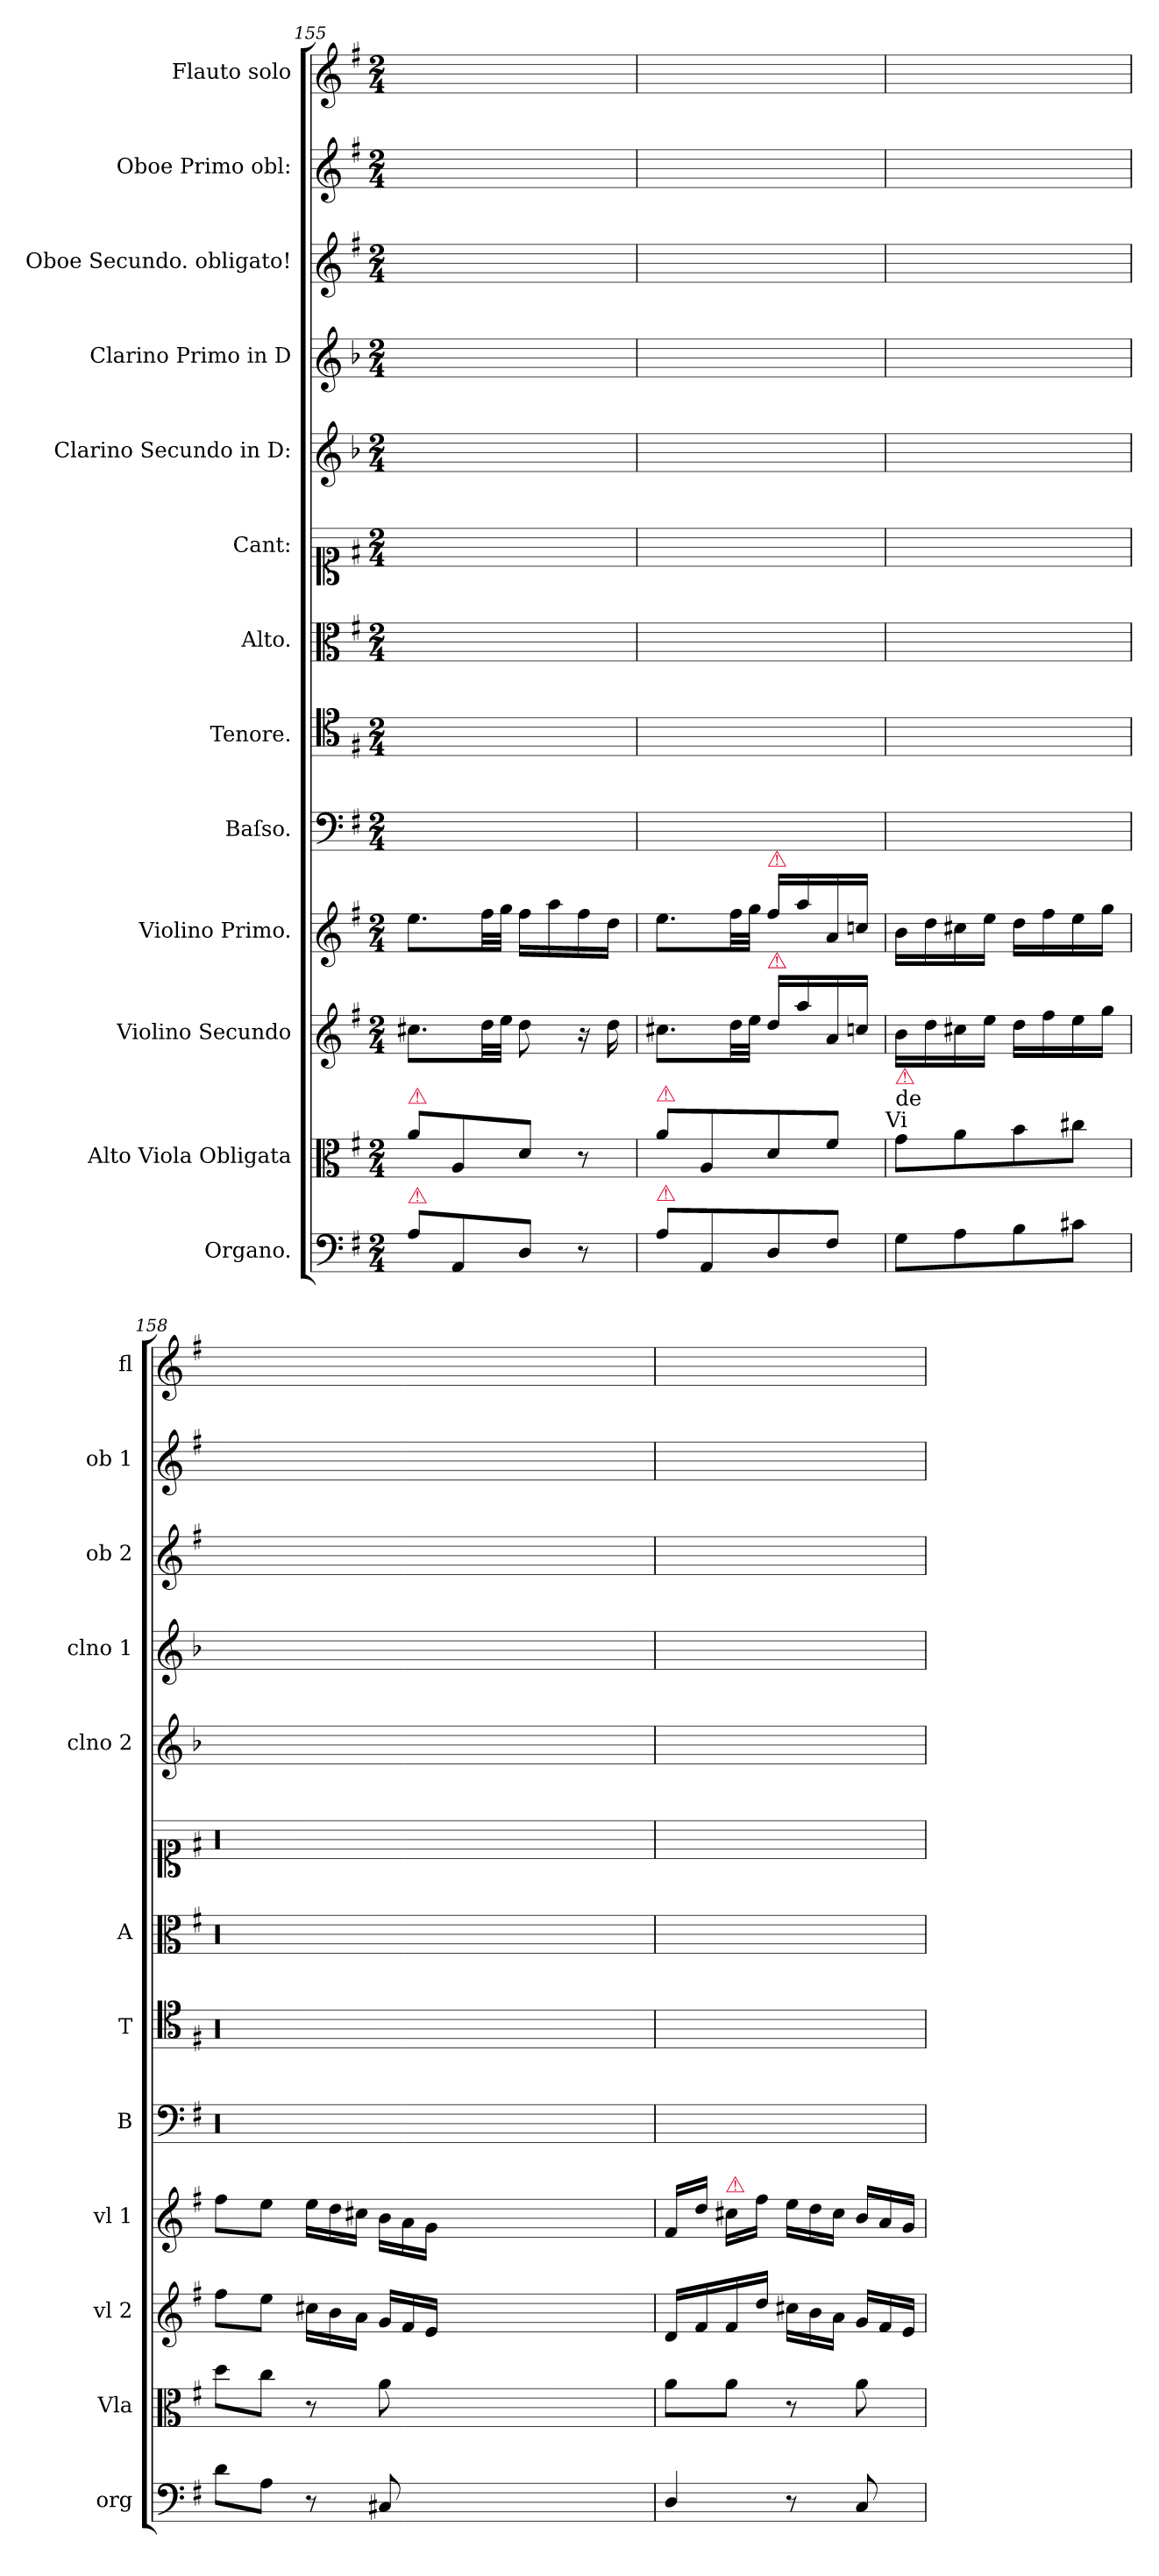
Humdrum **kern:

**kern	**kern	**kern	**kern	**kern	**kern	**kern	**kern	**kern	**kern	**kern	**kern	**kern
*part13	*part12	*part11	*part10	*part9	*part8	*part7	*part6	*part5	*part4	*part3	*part2	*part1
*staff13	*staff12	*staff11	*staff10	*staff9	*staff8	*staff7	*staff6	*staff5	*staff4	*staff3	*staff2	*staff1
*I"Organo.	*I"Alto Viola Obligata	*I"Violino Secundo	*I"Violino Primo.	*I"Baſso.	*I"Tenore.	*I"Alto.	*I"Cant:	*I"Clarino Secundo in D:	*I"Clarino Primo in D	*I"Oboe Secundo. obligato!	*I"Oboe Primo obl:	*I"Flauto solo
*I'org	*I'Vla	*I'vl 2	*I'vl 1	*I'B	*I'T	*I'A	*	*I'clno 2	*I'clno 1	*I'ob 2	*I'ob 1	*I'fl
*clefF4	*clefC3	*clefG2	*clefG2	*clefF4	*clefC4	*clefC3	*clefC1	*clefG2	*clefG2	*clefG2	*clefG2	*clefG2
*	*	*	*	*	*	*	*	*ITrd-1c-2	*ITrd-1c-2	*	*	*
*k[f#]	*k[f#]	*k[f#]	*k[f#]	*k[f#]	*k[f#]	*k[f#]	*k[f#]	*k[f#]	*k[f#]	*k[f#]	*k[f#]	*k[f#]
*G:	*G:	*G:	*G:	*G:	*G:	*G:	*G:	*G:	*G:	*G:	*G:	*G:
*M2/4	*M2/4	*M2/4	*M2/4	*M2/4	*M2/4	*M2/4	*M2/4	*M2/4	*M2/4	*M2/4	*M2/4	*M2/4
=155	=155	=155	=155	=155	=155	=155	=155	=155	=155	=155	=155	=155
!	!LO:TX:a:color=crimson:t=⚠	!	!	!	!	!	!	!	!	!	!	!
!LO:TX:a:color=crimson:t=⚠	!	!	!	!	!	!	!	!	!	!	!	!
8A\L	8a\L	8.cc#X\L	8.ee\L	2ryy	2ryy	2ryy	2ryy	2ryy	2ryy	2ryy	2ryy	2ryy
8AA/	8A/	.	.	.	.	.	.	.	.	.	.	.
.	.	32dd\LL	32ff#\LL	.	.	.	.	.	.	.	.	.
.	.	32ee\JJJ	32gg\JJJ	.	.	.	.	.	.	.	.	.
8D/J	8d/J	8dd\	16ff#\LL	.	.	.	.	.	.	.	.	.
.	.	.	16aa\	.	.	.	.	.	.	.	.	.
8r	8r	16r	16ff#\	.	.	.	.	.	.	.	.	.
.	.	16dd\	16dd\JJ	.	.	.	.	.	.	.	.	.
=156	=156	=156	=156	=156	=156	=156	=156	=156	=156	=156	=156	=156
!	!LO:TX:a:color=crimson:t=⚠	!	!	!	!	!	!	!	!	!	!	!
!LO:TX:a:color=crimson:t=⚠	!	!	!	!	!	!	!	!	!	!	!	!
8A\L	8a\L	8.cc#X\L	8.ee\L	2ryy	2ryy	2ryy	2ryy	2ryy	2ryy	2ryy	2ryy	2ryy
8AA/	8A/	.	.	.	.	.	.	.	.	.	.	.
.	.	32dd\LL	32ff#\LL	.	.	.	.	.	.	.	.	.
.	.	32ee\JJJ	32gg\JJJ	.	.	.	.	.	.	.	.	.
!	!	!	!LO:TX:a:color=crimson:t=⚠	!	!	!	!	!	!	!	!	!
!	!	!LO:TX:a:color=crimson:t=⚠	!	!	!	!	!	!	!	!	!	!
8D/	8d/	16dd\LL	16ff#\LL	.	.	.	.	.	.	.	.	.
.	.	16aa\	16aa\	.	.	.	.	.	.	.	.	.
8F#/J	8f#/J	16a/	16a/	.	.	.	.	.	.	.	.	.
.	.	16ccn/JJ	16ccn/JJ	.	.	.	.	.	.	.	.	.
!	!LO:TX:a:t=Vi	!	!	!	!	!	!	!	!	!	!	!
=157	=157	=157	=157	=157	=157	=157	=157	=157	=157	=157	=157	=157
!	!LO:TX:a:t=de	!	!	!	!	!	!	!	!	!	!	!
!	!LO:TX:a:color=crimson:t=⚠	!	!	!	!	!	!	!	!	!	!	!
8G\L	8g\L	16b\LL	16b\LL	2ryy	2ryy	2ryy	2ryy	2ryy	2ryy	2ryy	2ryy	2ryy
.	.	16dd\	16dd\	.	.	.	.	.	.	.	.	.
8A\	8a\	16cc#X\	16cc#X\	.	.	.	.	.	.	.	.	.
.	.	16ee\JJ	16ee\JJ	.	.	.	.	.	.	.	.	.
8B\	8b\	16dd\LL	16dd\LL	.	.	.	.	.	.	.	.	.
.	.	16ff#\	16ff#\	.	.	.	.	.	.	.	.	.
8c#X\J	8cc#X\J	16ee\	16ee\	.	.	.	.	.	.	.	.	.
.	.	16gg\JJ	16gg\JJ	.	.	.	.	.	.	.	.	.
=158	=158	=158	=158	=158	=158	=158	=158	=158	=158	=158	=158	=158
!	!	!	!	!LO:N:vis=00	!LO:N:vis=00	!LO:N:vis=00	!LO:N:vis=00	!	!	!	!	!
8d\L	8dd\L	8ff#\L	8ff#\L	0r	0r	0r	0r	2ryy	2ryy	2ryy	2ryy	2ryy
8A\J	8cc\J	8ee\J	8ee\J	.	.	.	.	.	.	.	.	.
*	*	*Xtuplet	*Xtuplet	*	*	*	*	*	*	*	*	*
8r	8r	24cc#X\LL	24ee\LL	.	.	.	.	.	.	.	.	.
.	.	24b\	24dd\	.	.	.	.	.	.	.	.	.
.	.	24a\JJ	24cc#X\JJ	.	.	.	.	.	.	.	.	.
8C#X/	8a\	24g/LL	24b\LL	.	.	.	.	.	.	.	.	.
.	.	24f#/	24a\	.	.	.	.	.	.	.	.	.
.	.	24e/JJ	24g\JJ	.	.	.	.	.	.	.	.	.
1.ryy	1.ryy	1.ryy	1.ryy	.	.	.	.	1.ryy	1.ryy	1.ryy	1.ryy	1.ryy
=159	=159	=159	=159	=159	=159	=159	=159	=159	=159	=159	=159	=159
4D/	8a\L	16d/LL	16f#/LL	2ryy	2ryy	2ryy	2ryy	2ryy	2ryy	2ryy	2ryy	2ryy
.	.	16f#/	16dd/JJ	.	.	.	.	.	.	.	.	.
!	!	!	!LO:TX:a:color=crimson:t=⚠	!	!	!	!	!	!	!	!	!
.	8a\J	16f#/	16cc#X\LL	.	.	.	.	.	.	.	.	.
.	.	16dd/JJ	16ff#\JJ	.	.	.	.	.	.	.	.	.
8r	8r	24cc#X\LL	24ee\LL	.	.	.	.	.	.	.	.	.
.	.	24b\	24dd\	.	.	.	.	.	.	.	.	.
.	.	24a\JJ	24cc#\JJ	.	.	.	.	.	.	.	.	.
8C/	8a\	24g/LL	24b/LL	.	.	.	.	.	.	.	.	.
.	.	24f#/	24a/	.	.	.	.	.	.	.	.	.
.	.	24e/JJ	24g/JJ	.	.	.	.	.	.	.	.	.
=	=	=	=	=	=	=	=	=	=	=	=	=
*-	*-	*-	*-	*-	*-	*-	*-	*-	*-	*-	*-	*-
